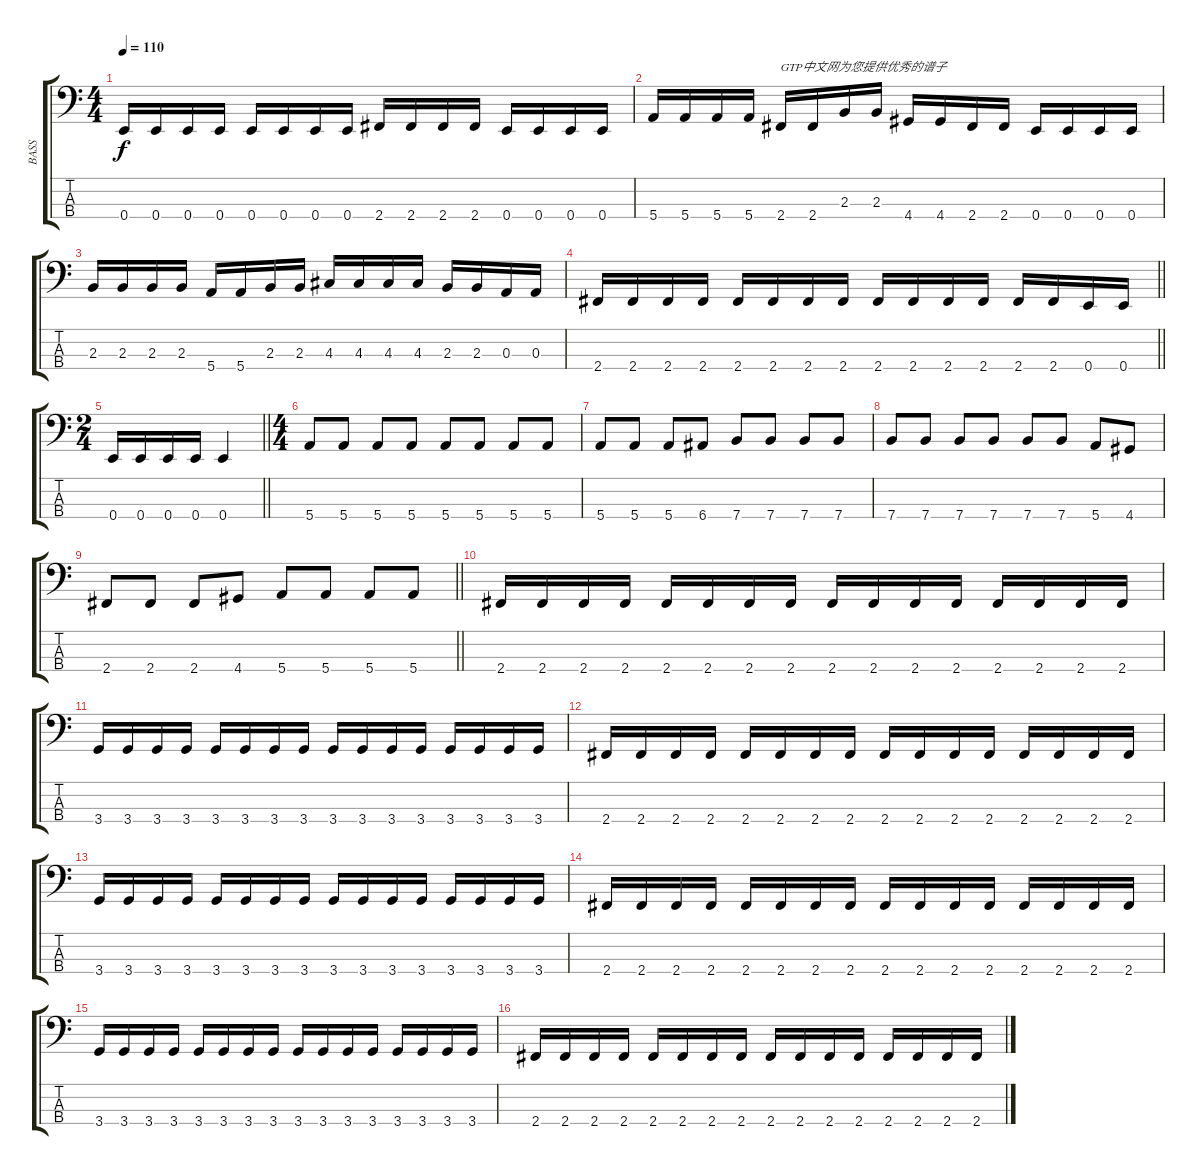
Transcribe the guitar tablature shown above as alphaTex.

\track ("BASS" "BASS") {instrument electricbassfinger}
\staff {score tabs}
\tuning (G2 D2 A1 E1) {hide}
\ts (4 4)
\section ("" " ")
\tempo 110
\clef f4
\ks c
0.4.16{dy f} 0.4.16 0.4.16 0.4.16 0.4.16 0.4.16 0.4.16 0.4.16 2.4.16 2.4.16 2.4.16 2.4.16 0.4.16 0.4.16 0.4.16 0.4.16 |
5.4.16 5.4.16 5.4.16 5.4.16 2.4.16{txt "GTP中文网为您提供优秀的谱子"} 2.4.16 2.3.16 2.3.16 4.4.16 4.4.16 2.4.16 2.4.16 0.4.16 0.4.16 0.4.16 0.4.16 |
2.3.16 2.3.16 2.3.16 2.3.16 5.4.16 5.4.16 2.3.16 2.3.16 4.3.16 4.3.16 4.3.16 4.3.16 2.3.16 2.3.16 0.3.16 0.3.16 |
\barLineRight lightlight
2.4.16 2.4.16 2.4.16 2.4.16 2.4.16 2.4.16 2.4.16 2.4.16 2.4.16 2.4.16 2.4.16 2.4.16 2.4.16 2.4.16 0.4.16 0.4.16 |
\ts (2 4)
\barLineRight lightlight
0.4.16 0.4.16 0.4.16 0.4.16 0.4.4 |
\ts (4 4)
\section ("" "")
5.4.8 5.4.8 5.4.8 5.4.8 5.4.8 5.4.8 5.4.8 5.4.8 |
5.4.8 5.4.8 5.4.8 6.4.8 7.4.8 7.4.8 7.4.8 7.4.8 |
7.4.8 7.4.8 7.4.8 7.4.8 7.4.8 7.4.8 5.4.8 4.4.8 |
\barLineRight lightlight
2.4.8 2.4.8 2.4.8 4.4.8 5.4.8 5.4.8 5.4.8 5.4.8 |
\section ("" "")
2.4.16 2.4.16 2.4.16 2.4.16 2.4.16 2.4.16 2.4.16 2.4.16 2.4.16 2.4.16 2.4.16 2.4.16 2.4.16 2.4.16 2.4.16 2.4.16 |
3.4.16 3.4.16 3.4.16 3.4.16 3.4.16 3.4.16 3.4.16 3.4.16 3.4.16 3.4.16 3.4.16 3.4.16 3.4.16 3.4.16 3.4.16 3.4.16 |
2.4.16 2.4.16 2.4.16 2.4.16 2.4.16 2.4.16 2.4.16 2.4.16 2.4.16 2.4.16 2.4.16 2.4.16 2.4.16 2.4.16 2.4.16 2.4.16 |
3.4.16 3.4.16 3.4.16 3.4.16 3.4.16 3.4.16 3.4.16 3.4.16 3.4.16 3.4.16 3.4.16 3.4.16 3.4.16 3.4.16 3.4.16 3.4.16 |
2.4.16 2.4.16 2.4.16 2.4.16 2.4.16 2.4.16 2.4.16 2.4.16 2.4.16 2.4.16 2.4.16 2.4.16 2.4.16 2.4.16 2.4.16 2.4.16 |
3.4.16 3.4.16 3.4.16 3.4.16 3.4.16 3.4.16 3.4.16 3.4.16 3.4.16 3.4.16 3.4.16 3.4.16 3.4.16 3.4.16 3.4.16 3.4.16 |
2.4.16 2.4.16 2.4.16 2.4.16 2.4.16 2.4.16 2.4.16 2.4.16 2.4.16 2.4.16 2.4.16 2.4.16 2.4.16 2.4.16 2.4.16 2.4.16
